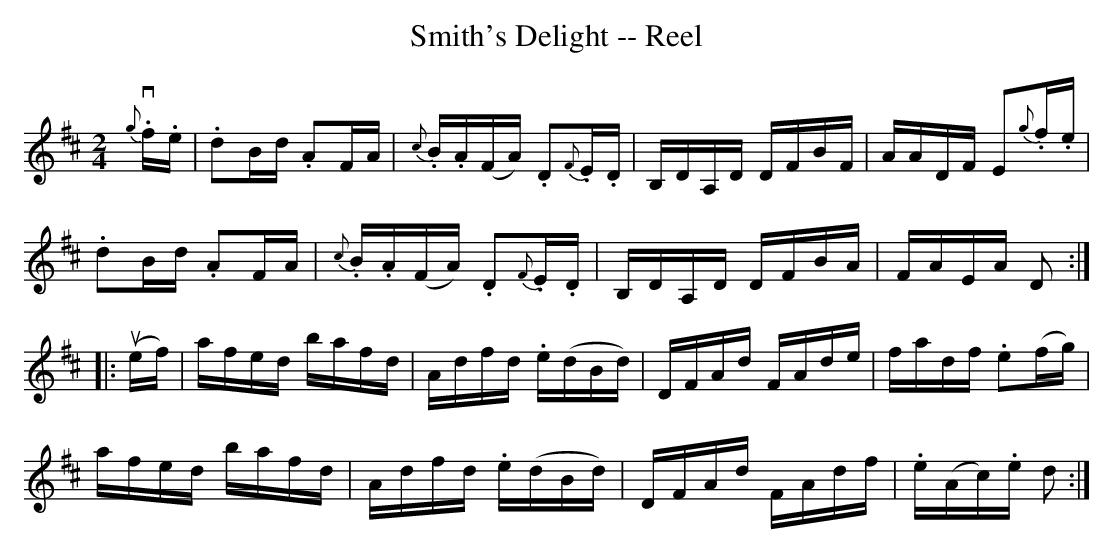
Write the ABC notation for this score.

X:1
T: Smith's Delight -- Reel
M:2/4
L:1/16
K:D
{g}v.f.e|\
.d2Bd .A2FA | {c}.B.A(FA) .D2{F}.E.D | B,DA,D DFBF | AADF E2{g}.f.e |
.d2Bd .A2FA | {c}.B.A(FA) .D2{F}.E.D | B,DA,D DFBA | FAEA D2       ::
u(ef)|\
afed bafd | Adfd .e(dBd) | DFAd FAde | fadf .e2(fg) |
afed bafd | Adfd .e(dBd) | DFAd FAdf | .e(Ac).e d2  :|
